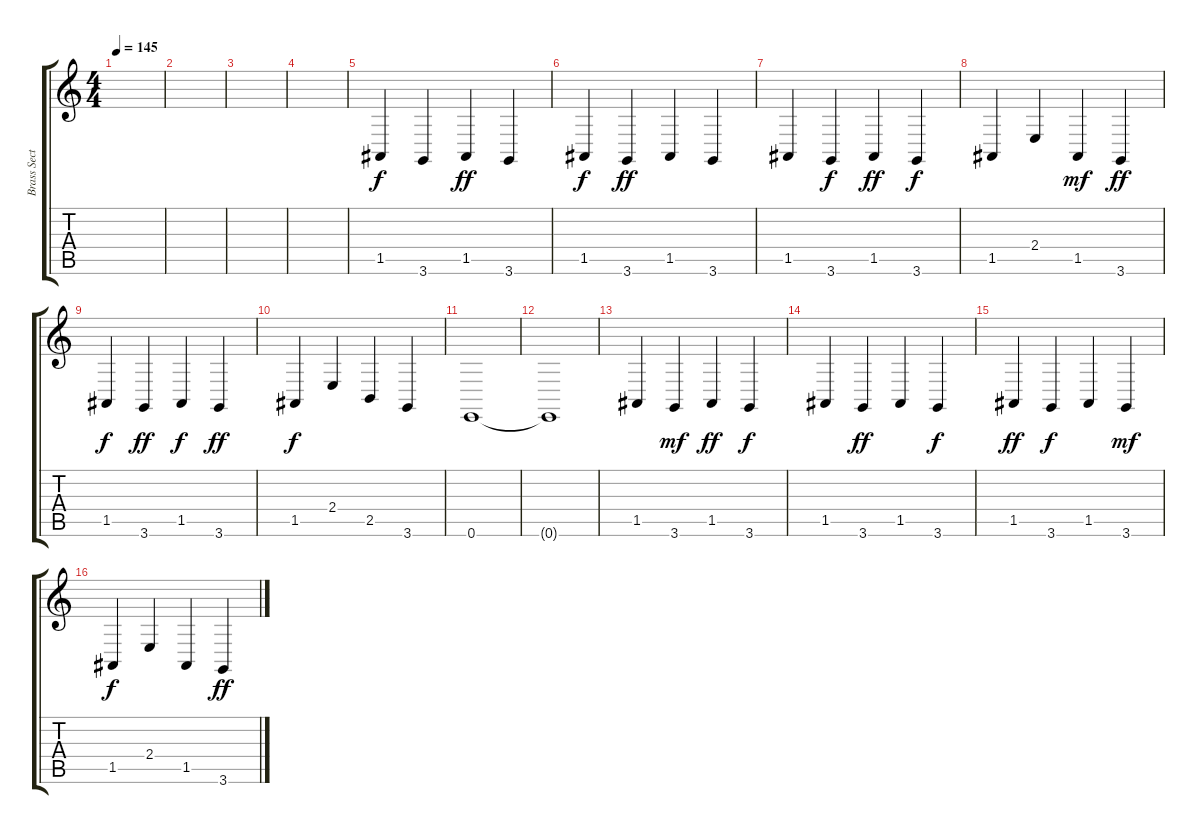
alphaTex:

\track ("Brass Section" "Brass Sect") {instrument brasssection}
\staff {score tabs}
\tuning (E4 B3 G3 D3 A2 E2) {hide}
\ts (4 4)
\tempo 145
\clef g2
\ks c
|
|
|
|
1.5.4{volume 12} 3.6.4 1.5.4{dy ff} 3.6.4 |
1.5.4{dy f} 3.6.4{dy ff} 1.5.4 3.6.4 |
1.5.4 3.6.4{dy f} 1.5.4{dy ff} 3.6.4{dy f} |
1.5.4 2.4.4 1.5.4{dy mf} 3.6.4{dy ff} |
1.5.4{dy f} 3.6.4{dy ff} 1.5.4{dy f} 3.6.4{dy ff} |
1.5.4{dy f} 2.4.4 2.5.4 3.6.4 |
0.6.1 |
0.6{t}.1 |
1.5.4 3.6.4{dy mf} 1.5.4{dy ff} 3.6.4{dy f} |
1.5.4 3.6.4{dy ff} 1.5.4 3.6.4{dy f} |
1.5.4{dy ff} 3.6.4{dy f} 1.5.4 3.6.4{dy mf} |
1.5.4{dy f} 2.4.4 1.5.4 3.6.4{dy ff}
